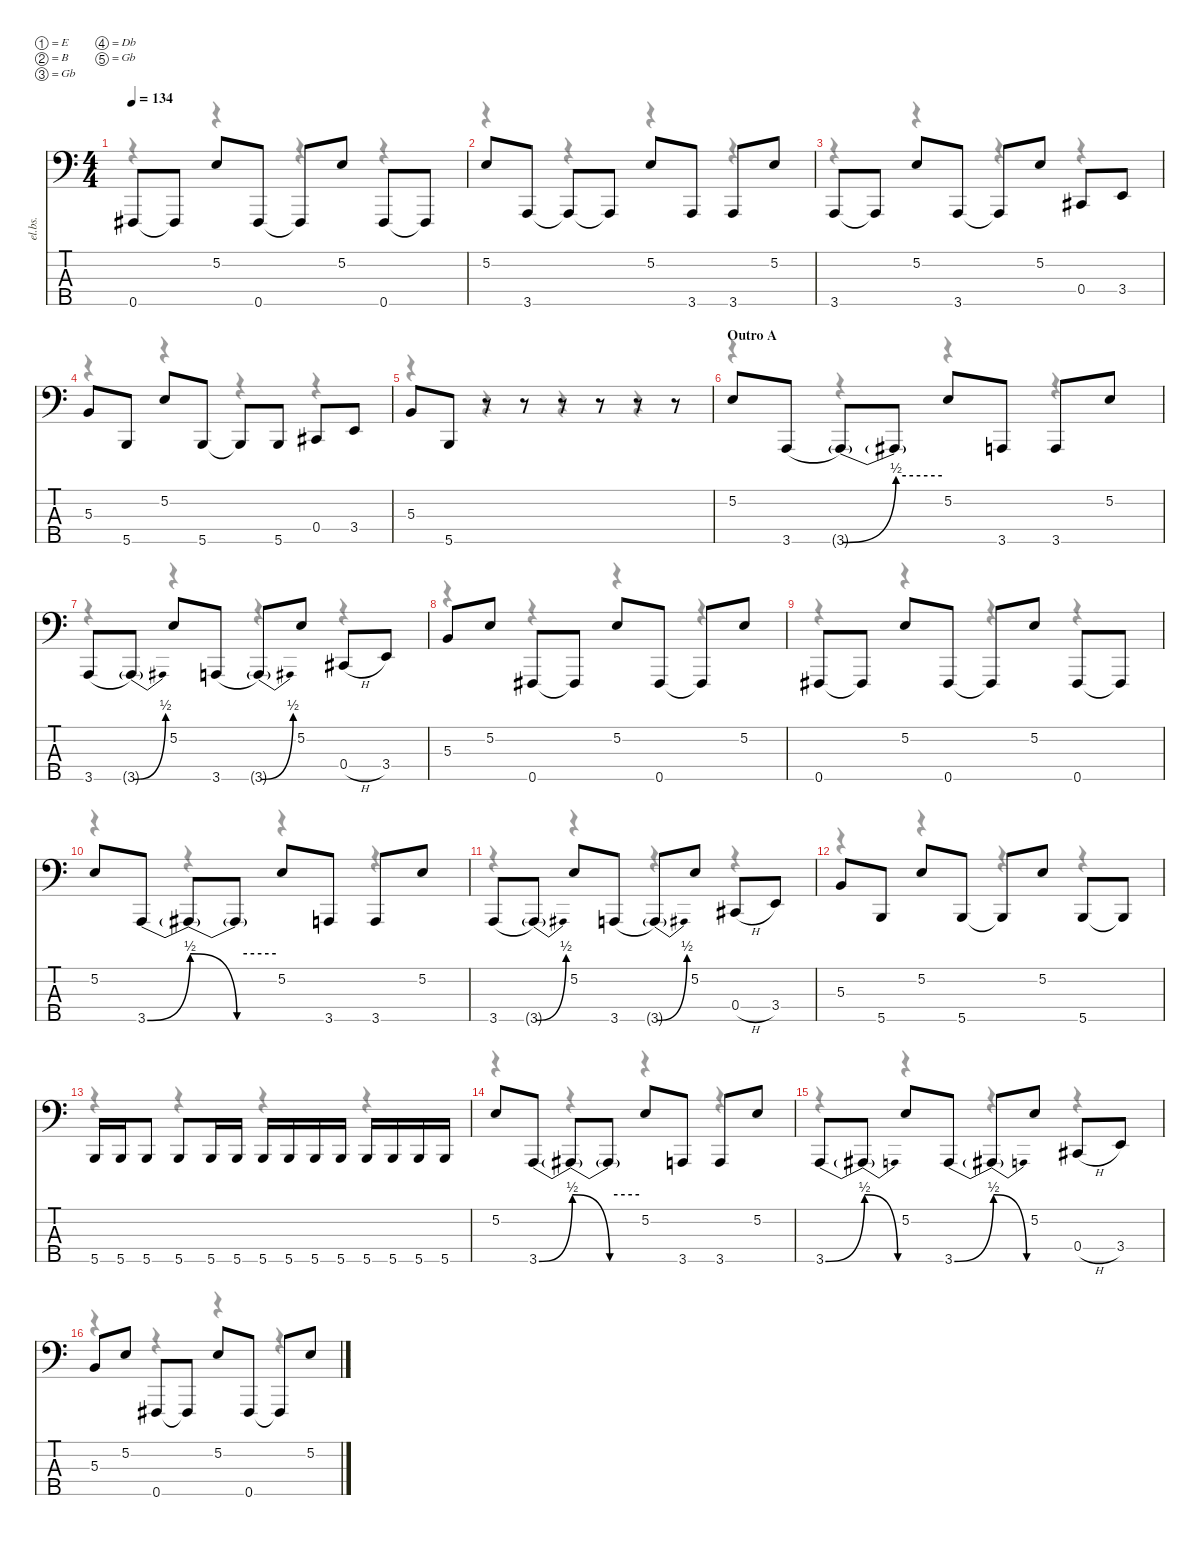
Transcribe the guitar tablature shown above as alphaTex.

\defaultSystemsLayout 4
\hideDynamics
\bracketExtendMode nobrackets
\track ("Conor Hesse" "el.bs.") {instrument slapbass1}
\staff {score tabs}
\tuning (E2 B1 Gb1 Db1 Gb0)
\voice
\ts (4 4)
\tempo 134
\clef f4
\ks c
0.5{acc #}.8{dy f} 0.5{t acc #}.8 5.2.8 0.5{acc #}.8 0.5{t acc #}.8 5.2.8 0.5{acc #}.8 0.5{t acc #}.8 |
5.2.8 3.5.8 3.5{t}.8 3.5{t}.8 5.2.8 3.5.8 3.5.8 5.2.8 |
3.5.8 3.5{t}.8 5.2.8 3.5.8 3.5{t}.8 5.2.8 0.4{acc #}.8 3.4.8 |
5.3.8 5.5.8 5.2.8 5.5.8 5.5{t}.8 5.5.8 0.4{acc #}.8 3.4.8 |
5.3.8 5.5.8 r.8 r.8 r.8 r.8 r.8 r.8 |
\section ("" "Outro A")
5.2.8 3.5{be (hold 0 0 60 0)}.8 3.5{be (bend 0 0 60 2) t}.8 3.5{be (hold 0 2 60 2) t}.8 5.2.8 3.5.8 3.5.8 5.2.8 |
3.5{be (hold 0 0 60 0)}.8 3.5{be (bend 0 0 60 2) t}.8 5.2.8 3.5{be (hold 0 0 60 0)}.8 3.5{be (bend 0 0 60 2) t}.8 5.2.8 0.4{h acc #}.8 3.4.8 |
5.3.8 5.2.8 0.5{acc #}.8 0.5{t acc #}.8 5.2.8 0.5{acc #}.8 0.5{t acc #}.8 5.2.8 |
0.5{acc #}.8 0.5{t acc #}.8 5.2.8 0.5{acc #}.8 0.5{t acc #}.8 5.2.8 0.5{acc #}.8 0.5{t acc #}.8 |
5.2.8 3.5{be (bend 0 0 60 2)}.8 3.5{be (release 0 2 60 0) t}.8 3.5{be (hold 0 2 60 2) t}.8 5.2.8 3.5.8 3.5.8 5.2.8 |
3.5{be (hold 0 0 60 0)}.8 3.5{be (bend 0 0 60 2) t}.8 5.2.8 3.5{be (hold 0 0 60 0)}.8 3.5{be (bend 0 0 60 2) t}.8 5.2.8 0.4{h acc #}.8 3.4.8 |
5.3.8 5.5.8 5.2.8 5.5.8 5.5{t}.8 5.2.8 5.5.8 5.5{t}.8 |
5.5.16 5.5.16 5.5.8 5.5.8 5.5.16 5.5.16 5.5.16 5.5.16 5.5.16 5.5.16 5.5.16 5.5.16 5.5.16 5.5.16 |
5.2.8 3.5{be (bend 0 0 60 2)}.8 3.5{be (release 0 2 60 0) t}.8 3.5{be (hold 0 2 60 2) t}.8 5.2.8 3.5.8 3.5.8 5.2.8 |
3.5{be (bend 0 0 60 2)}.8 3.5{be (release 0 2 60 0) t}.8 5.2.8 3.5{be (bend 0 0 60 2)}.8 3.5{be (release 0 2 60 0) t}.8 5.2.8 0.4{h acc #}.8 3.4.8 |
5.3.8 5.2.8 0.5{acc #}.8 0.5{t acc #}.8 5.2.8 0.5{acc #}.8 0.5{t acc #}.8 5.2.8
\voice
\clef f4
\ottava regular
\simile none
\ks c
r.4{dy mf} r.4 r.4 r.4 |
r.4 r.4 r.4 r.4 |
r.4 r.4 r.4 r.4 |
r.4 r.4 r.4 r.4 |
r.4 r.4 r.4 r.4 |
r.4 r.4 r.4 r.4 |
r.4 r.4 r.4 r.4 |
r.4 r.4 r.4 r.4 |
r.4 r.4 r.4 r.4 |
r.4 r.4 r.4 r.4 |
r.4 r.4 r.4 r.4 |
r.4 r.4 r.4 r.4 |
r.4 r.4 r.4 r.4 |
r.4 r.4 r.4 r.4 |
r.4 r.4 r.4 r.4 |
r.4 r.4 r.4 r.4
